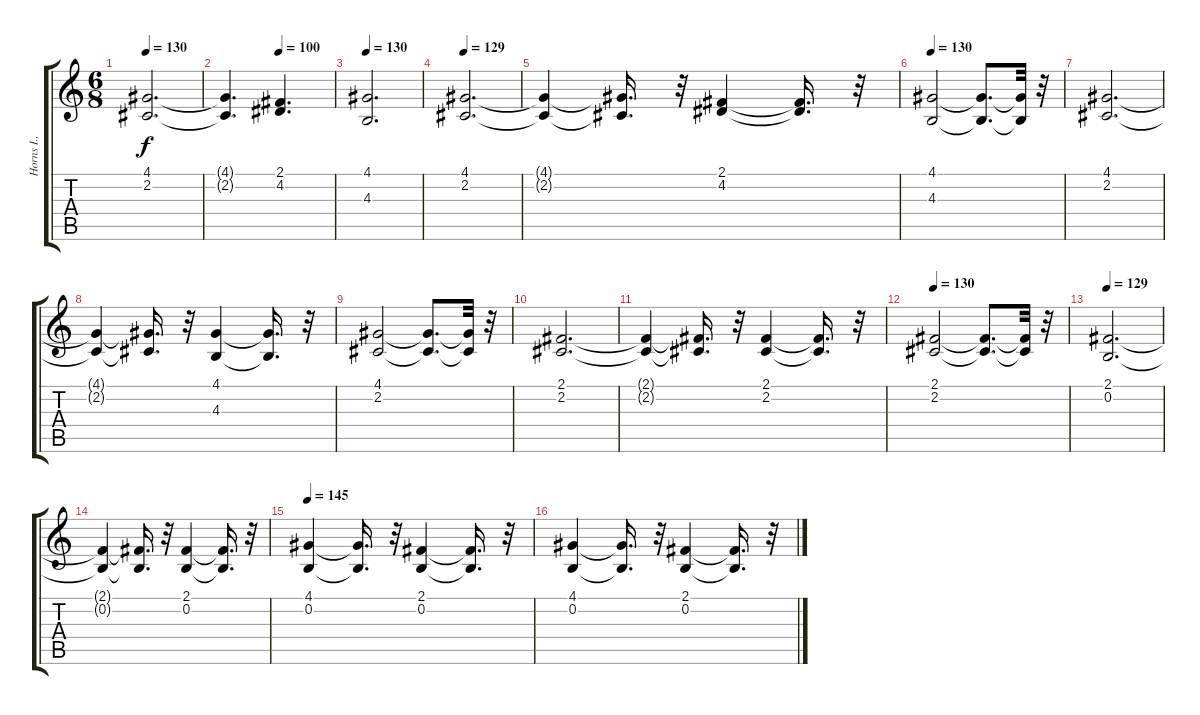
\track ("Horns I., II. E" "Horns I., ") {instrument frenchhorn}
\staff {score tabs}
\tuning (E4 B3 G3 D3 A2 E2) {hide}
\ts (6 8)
\tempo 130
\clef g2
\ks c
(4.1 2.2).2{d dy f} |
\tempo (100 0.5)
(4.1{t} 2.2{t}).4{d} (2.1 4.2).4{d} |
\tempo 130
(4.1 4.3).2{d} |
\tempo 129
(4.1 2.2).2{d} |
(4.1{t} 2.2{t}).4 (4.1{t} 2.2{t}).16{d} r.32 (2.1 4.2).4 (2.1{t} 4.2{t}).16{d} r.32 |
\tempo 130
(4.1 4.3).2 (4.1{t} 4.3{t}).8{d} (4.1{t} 4.3{t}).32 r.32 |
(4.1 2.2).2{d} |
(4.1{t} 2.2{t}).4 (4.1{t} 2.2{t}).16{d} r.32 (4.1 4.3).4 (4.1{t} 4.3{t}).16{d} r.32 |
(4.1 2.2).2 (4.1{t} 2.2{t}).8{d} (4.1{t} 2.2{t}).32 r.32 |
(2.1 2.2).2{d} |
(2.1{t} 2.2{t}).4 (2.1{t} 2.2{t}).16{d} r.32 (2.1 2.2).4 (2.1{t} 2.2{t}).16{d} r.32 |
\tempo 130
(2.1 2.2).2 (2.1{t} 2.2{t}).8{d} (2.1{t} 2.2{t}).32 r.32 |
\tempo 129
(2.1 0.2).2{d} |
(2.1{t} 0.2{t}).4 (2.1{t} 0.2{t}).16{d} r.32 (2.1 0.2).4 (2.1{t} 0.2{t}).16{d} r.32 |
\tempo 145
(4.1 0.2).4 (4.1{t} 0.2{t}).16{d} r.32 (2.1 0.2).4 (2.1{t} 0.2{t}).16{d} r.32 |
(4.1 0.2).4 (4.1{t} 0.2{t}).16{d} r.32 (2.1 0.2).4 (2.1{t} 0.2{t}).16{d} r.32
